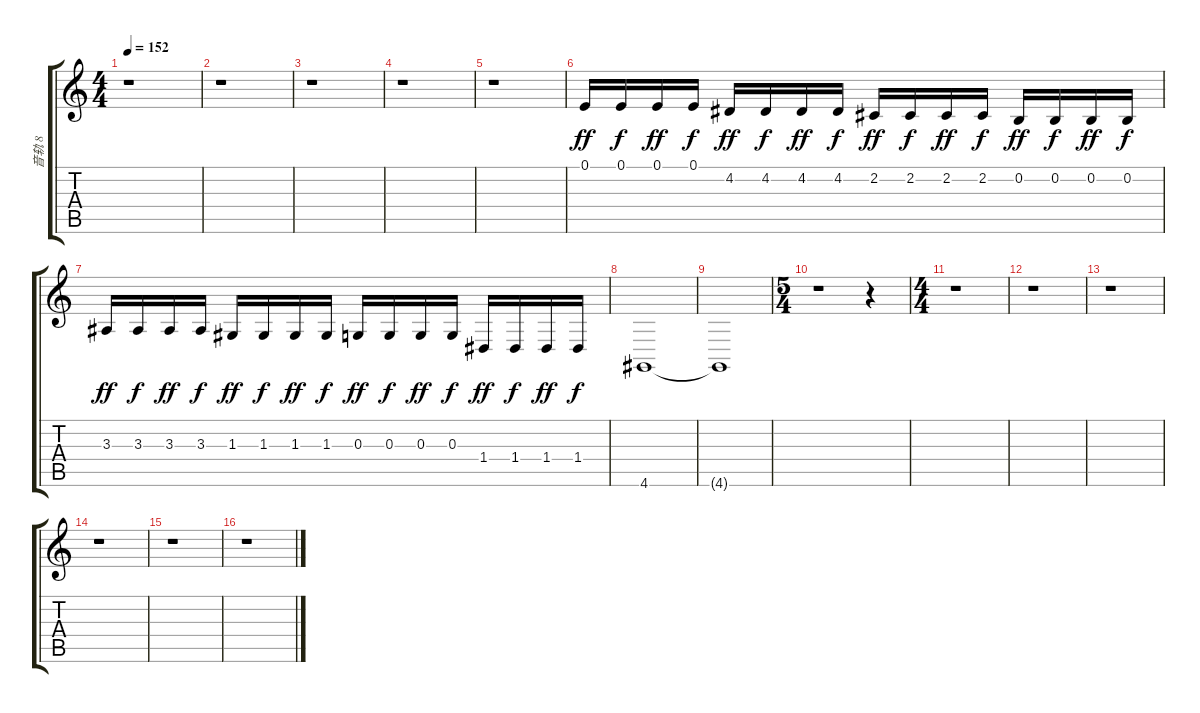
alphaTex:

\track ("音轨 8" "音轨 8") {instrument electricgrandpiano}
\staff {score tabs}
\tuning (E4 B3 G3 D3 A2 E2) {hide}
\ts (4 4)
\tempo 152
\clef g2
\ks c
r.1{dy f} |
r.1 |
r.1 |
r.1 |
r.1 |
0.1.16{dy ff} 0.1.16{dy f} 0.1.16{dy ff} 0.1.16{dy f} 4.2.16{dy ff} 4.2.16{dy f} 4.2.16{dy ff} 4.2.16{dy f} 2.2.16{dy ff} 2.2.16{dy f} 2.2.16{dy ff} 2.2.16{dy f} 0.2.16{dy ff} 0.2.16{dy f} 0.2.16{dy ff} 0.2.16{dy f} |
3.3.16{dy ff} 3.3.16{dy f} 3.3.16{dy ff} 3.3.16{dy f} 1.3.16{dy ff} 1.3.16{dy f} 1.3.16{dy ff} 1.3.16{dy f} 0.3.16{dy ff} 0.3.16{dy f} 0.3.16{dy ff} 0.3.16{dy f} 1.4.16{dy ff} 1.4.16{dy f} 1.4.16{dy ff} 1.4.16{dy f} |
4.6.1 |
4.6{t}.1 |
\ts (5 4)
r.1 r.4 |
\ts (4 4)
r.1 |
r.1 |
r.1 |
r.1 |
r.1 |
r.1
